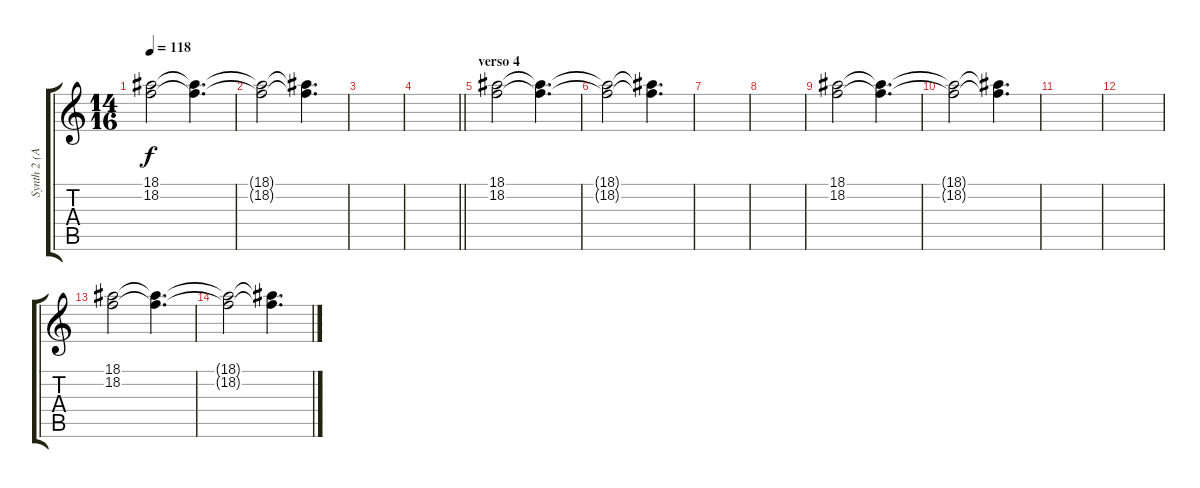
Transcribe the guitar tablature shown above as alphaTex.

\track ("Synth 2 (Ambient sounds)" "Synth 2 (A") {instrument fx6goblins}
\staff {score tabs}
\tuning (E4 B3 G3 D3 A2 E2) {hide}
\ts (14 16)
\tempo 118
\clef g2
\ks c
(18.1 18.2).2{dy f} (18.1{t} 18.2{t}).4{d} |
(18.1{t} 18.2{t}).2 (18.1{t} 18.2{t}).4{d} |
|
\barLineRight lightlight
|
\section ("" "verso 4")
(18.1 18.2).2 (18.1{t} 18.2{t}).4{d} |
(18.1{t} 18.2{t}).2 (18.1{t} 18.2{t}).4{d} |
|
|
(18.1 18.2).2 (18.1{t} 18.2{t}).4{d} |
(18.1{t} 18.2{t}).2 (18.1{t} 18.2{t}).4{d} |
|
|
(18.1 18.2).2 (18.1{t} 18.2{t}).4{d} |
(18.1{t} 18.2{t}).2 (18.1{t} 18.2{t}).4{d}
